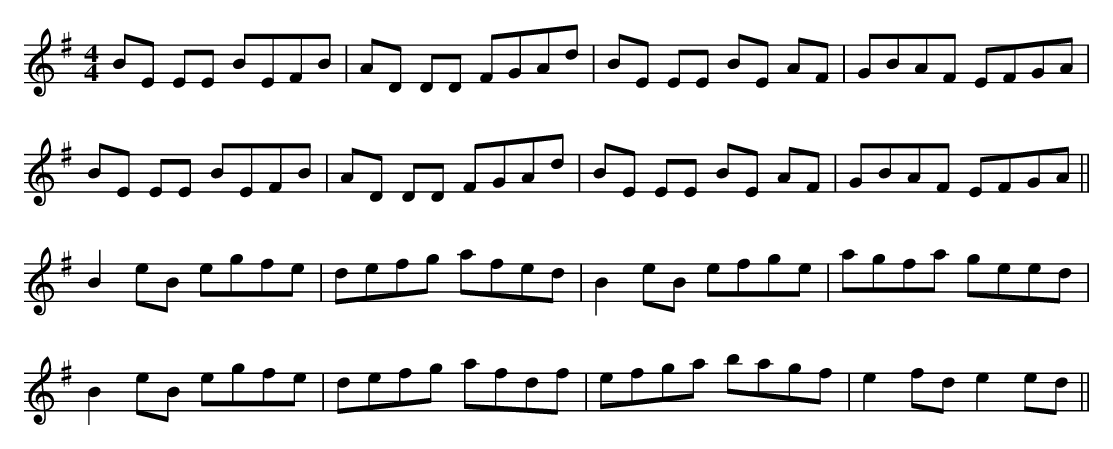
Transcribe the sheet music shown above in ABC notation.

X:1
M:4/4
K:Emin
BE EE BEFB|AD DD FGAd|BE EE BE AF|GBAF EFGA|
BE EE BEFB|AD DD FGAd|BE EE BE AF|GBAF EFGA||
B2 eB egfe|defg afed|B2 eB efge|agfa geed|
B2 eB egfe|defg afdf|efga bagf|e2fd e2ed||
